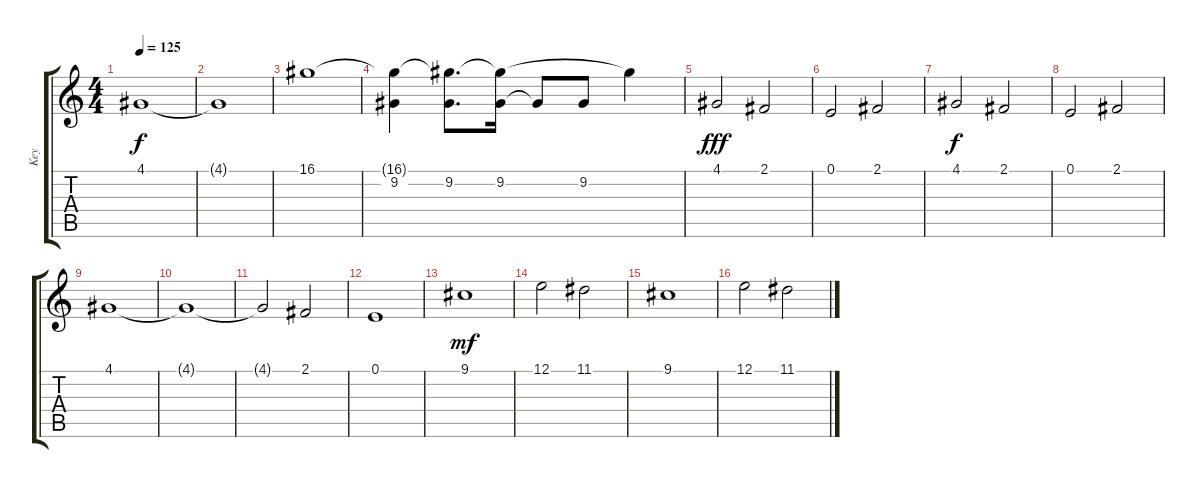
\track ("Key" "Key") {instrument koto}
\staff {score tabs}
\tuning (E4 B3 G3 D3 A2 E2) {hide}
\ts (4 4)
\tempo 125
\clef g2
\ks c
4.1.1{dy f balance 6 instrument lead5charang} |
4.1{t}.1 |
16.1.1 |
(16.1{t} 9.2).4{balance 5 instrument koto} (16.1{t} 9.2).8{d} (16.1{t} 9.2).16 9.2{t}.8 9.2.8 16.1{t}.4 |
4.1.2{dy fff balance 5 instrument synthstrings2} 2.1.2{balance 5 instrument synthstrings2} |
0.1.2{instrument synthstrings2} 2.1.2{balance 5 instrument synthstrings2} |
4.1.2{dy f balance 5 instrument synthstrings2} 2.1.2{balance 5 instrument synthstrings2} |
0.1.2{balance 5 instrument synthstrings2} 2.1.2{balance 5 instrument synthstrings2} |
4.1.1{balance 5 instrument synthstrings2} |
4.1{t}.1 |
4.1{t}.2 2.1.2{balance 5 instrument synthstrings2} |
0.1.1{balance 5 instrument synthstrings2} |
9.1.1{dy mf balance 5 instrument koto} |
12.1.2 11.1.2 |
9.1.1 |
12.1.2 11.1.2
